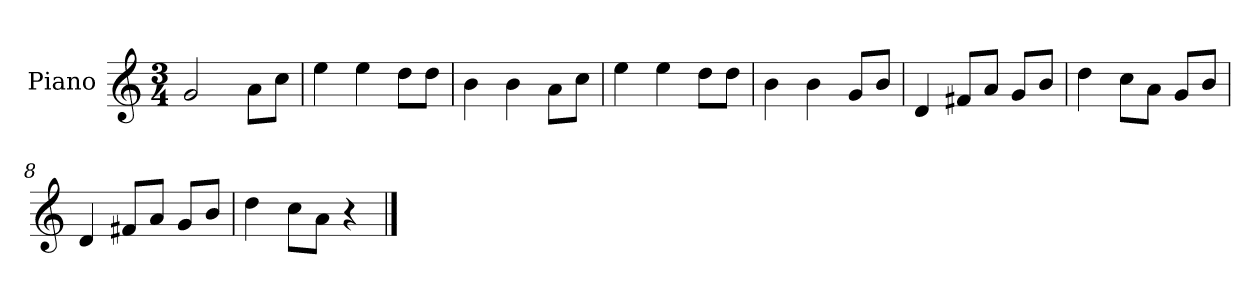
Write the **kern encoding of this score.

**kern
*part1
*staff1
*I"Piano
*I'P-no
*clefG2
*k[]
*M3/4
*MM179
=1
2g/
8a\L
8cc\J
=2
4ee\
4ee\
8dd\L
8dd\J
=3
4b\
4b\
8a\L
8cc\J
=4
4ee\
4ee\
8dd\L
8dd\J
=5
4b\
4b\
8g/L
8b/J
=6
4d/
8f#X/L
8a/J
8g/L
8b/J
=7
4dd\
8cc\L
8a\J
8g/L
8b/J
=8
4d/
8f#X/L
8a/J
8g/L
8b/J
!!LO:LB:g=z
=9
4dd\
8cc\L
8a\J
4r
==
*-
